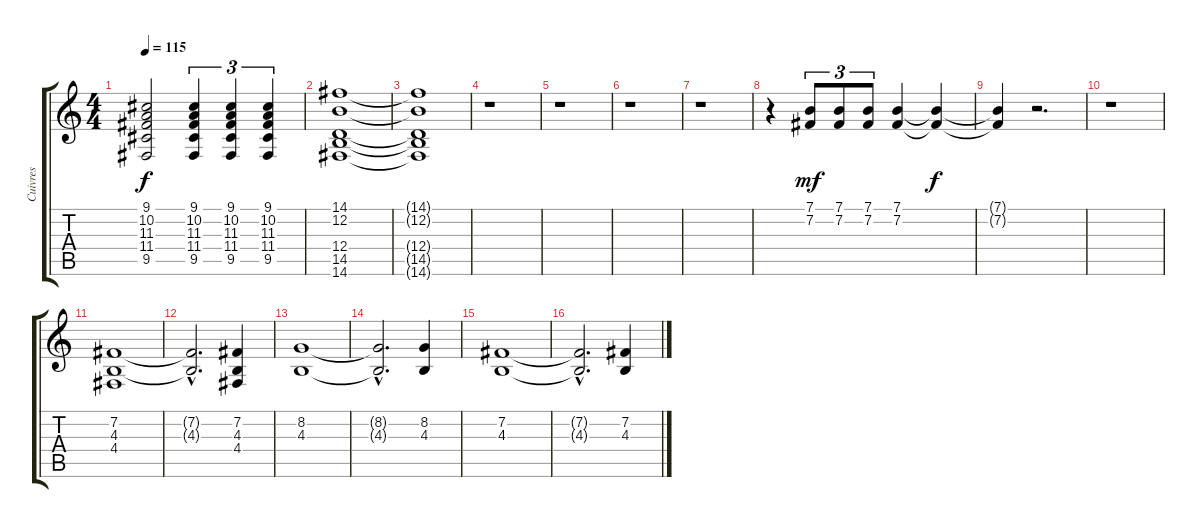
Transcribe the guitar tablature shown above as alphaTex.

\track ("Cuivres" "Cuivres") {instrument brasssection}
\staff {score tabs}
\tuning (E4 B3 G3 D3 A2 E2) {hide}
\ts (4 4)
\tempo 115
\clef g2
\ks c
(9.1 10.2 11.3 11.4 9.5).2{dy f} (9.1 10.2 11.3 11.4 9.5).4{tu (3 2)} (9.1 10.2 11.3 11.4 9.5).4{tu (3 2)} (9.1 10.2 11.3 11.4 9.5).4{tu (3 2)} |
(14.1 12.2 12.4 14.5 14.6).1{volume 3} |
(14.1{t} 12.2{t} 12.4{t} 14.5{t} 14.6{t}).1 |
\section ("" "")
r.1 |
r.1 |
r.1 |
r.1 |
r.4 (7.1 7.2).8{tu (3 2) dy mf} (7.1 7.2).8{tu (3 2)} (7.1 7.2).8{tu (3 2)} (7.1 7.2).4 (7.1{t} 7.2{t}).4{dy f} |
(7.1{t} 7.2{t}).4 r.2{d} |
r.1 |
\section ("" "")
(7.2 4.3 4.4).1{volume 13} |
(7.2{hac t} 4.3{hac t}).2{d} (7.2 4.3 4.4).4 |
(8.2 4.3).1 |
(8.2{hac t} 4.3{hac t}).2{d} (8.2 4.3).4 |
(7.2 4.3).1 |
(7.2{hac t} 4.3{hac t}).2{d} (7.2 4.3).4
